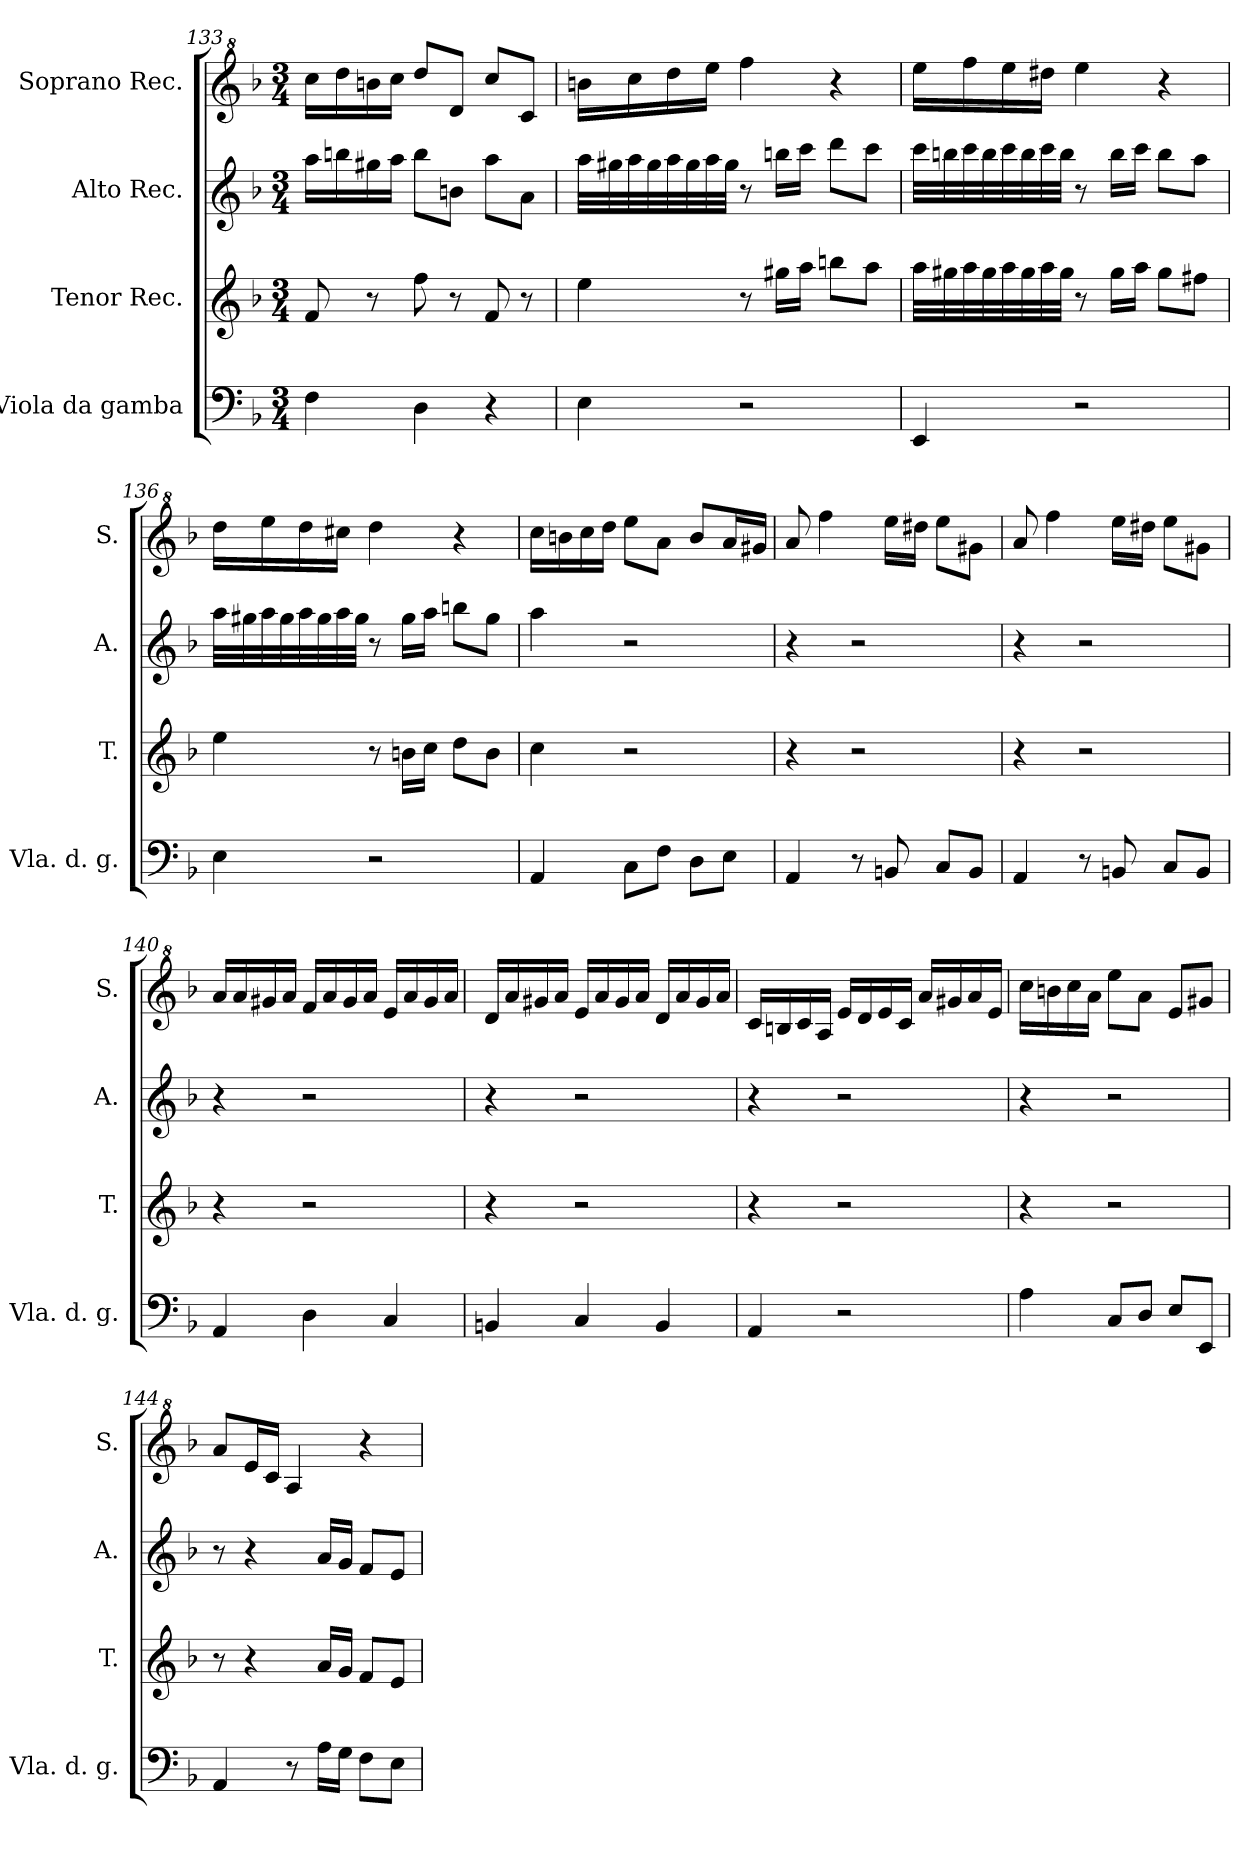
**kern	**kern	**kern	**kern
*part4	*part3	*part2	*part1
*staff4	*staff3	*staff2	*staff1
*I"Viola da gamba	*I"Tenor Rec.	*I"Alto Rec.	*I"Soprano Rec.
*I'Vla. d. g.	*I'T.	*I'A.	*I'S.
!!LO:LB:g=z
*clefF4	*clefG2	*clefG2	*clefG^2
*k[b-]	*k[b-]	*k[b-]	*k[b-]
*M3/4	*M3/4	*M3/4	*M3/4
=133	=133	=133	=133
4F\	8f/	16aa\LL	16ccc\LL
.	.	16bbn\	16ddd\
.	8r	16gg#X\	16bbn\
.	.	16aa\JJ	16ccc\JJ
4D\	8ff\	8bb\L	8ddd/L
.	8r	8bn\J	8dd/J
4r	8f/	8aa\L	8ccc/L
.	8r	8a\J	8cc/J
=134	=134	=134	=134
4E\	4ee\	32aa\LLL	16bbn\LL
.	.	32gg#X\	.
.	.	32aa\	16ccc\
.	.	32gg#\	.
.	.	32aa\	16ddd\
.	.	32gg#\	.
.	.	32aa\	16eee\JJ
.	.	32gg#\JJJ	.
2r	8r	8r	4fff\
.	16gg#X\LL	16bbn\LL	.
.	16aa\JJ	16ccc\JJ	.
.	8bbn\L	8ddd\L	4r
.	8aa\J	8ccc\J	.
=135	=135	=135	=135
4EE/	32aa\LLL	32ccc\LLL	16eee\LL
.	32gg#X\	32bbn\	.
.	32aa\	32ccc\	16fff\
.	32gg#\	32bb\	.
.	32aa\	32ccc\	16eee\
.	32gg#\	32bb\	.
.	32aa\	32ccc\	16ddd#X\JJ
.	32gg#\JJJ	32bb\JJJ	.
2r	8r	8r	4eee\
.	16gg#\LL	16bb\LL	.
.	16aa\JJ	16ccc\JJ	.
.	8gg#\L	8bb\L	4r
.	8ff#X\J	8aa\J	.
=136	=136	=136	=136
4E\	4ee\	32aa\LLL	16ddd\LL
.	.	32gg#X\	.
.	.	32aa\	16eee\
.	.	32gg#\	.
.	.	32aa\	16ddd\
.	.	32gg#\	.
.	.	32aa\	16ccc#X\JJ
.	.	32gg#\JJJ	.
2r	8r	8r	4ddd\
.	16bn\LL	16gg#\LL	.
.	16cc\JJ	16aa\JJ	.
.	8dd\L	8bbn\L	4r
.	8b\J	8gg#\J	.
=137	=137	=137	=137
4AA/	4cc\	4aa\	16ccc\LL
.	.	.	16bbn\
.	.	.	16ccc\
.	.	.	16ddd\JJ
8C\L	2r	2r	8eee\L
8F\J	.	.	8aa\J
8D\L	.	.	8bb/L
8E\J	.	.	16aa/L
.	.	.	16gg#X/JJ
!!LO:LB:g=z
=138	=138	=138	=138
4AA/	4r	4r	8aa/
.	.	.	4fff\
8r	2r	2r	.
8BBn/	.	.	16eee\LL
.	.	.	16ddd#X\JJ
8C/L	.	.	8eee\L
8BB/J	.	.	8gg#X\J
=139	=139	=139	=139
4AA/	4r	4r	8aa/
.	.	.	4fff\
8r	2r	2r	.
8BBn/	.	.	16eee\LL
.	.	.	16ddd#X\JJ
8C/L	.	.	8eee\L
8BB/J	.	.	8gg#X\J
=140	=140	=140	=140
4AA/	4r	4r	16aa/LL
.	.	.	16aa/
.	.	.	16gg#X/
.	.	.	16aa/JJ
4D\	2r	2r	16ff/LL
.	.	.	16aa/
.	.	.	16gg#/
.	.	.	16aa/JJ
4C/	.	.	16ee/LL
.	.	.	16aa/
.	.	.	16gg#/
.	.	.	16aa/JJ
=141	=141	=141	=141
4BBn/	4r	4r	16dd/LL
.	.	.	16aa/
.	.	.	16gg#X/
.	.	.	16aa/JJ
4C/	2r	2r	16ee/LL
.	.	.	16aa/
.	.	.	16gg#/
.	.	.	16aa/JJ
4BB/	.	.	16dd/LL
.	.	.	16aa/
.	.	.	16gg#/
.	.	.	16aa/JJ
=142	=142	=142	=142
4AA/	4r	4r	16cc/LL
.	.	.	16bn/
.	.	.	16cc/
.	.	.	16a/JJ
2r	2r	2r	16ee/LL
.	.	.	16dd/
.	.	.	16ee/
.	.	.	16cc/JJ
.	.	.	16aa/LL
.	.	.	16gg#X/
.	.	.	16aa/
.	.	.	16ee/JJ
=143	=143	=143	=143
4A\	4r	4r	16ccc\LL
.	.	.	16bbn\
.	.	.	16ccc\
.	.	.	16aa\JJ
8C/L	2r	2r	8eee\L
8D/J	.	.	8aa\J
8E/L	.	.	8ee/L
8EE/J	.	.	8gg#X/J
=144	=144	=144	=144
4AA/	8r	8r	8aa/L
.	4r	4r	16ee/L
.	.	.	16cc/JJ
8r	.	.	4a/
16A\LL	16a/LL	16a/LL	.
16G\JJ	16g/JJ	16g/JJ	.
8F\L	8f/L	8f/L	4r
8E\J	8e/J	8e/J	.
=	=	=	=
*-	*-	*-	*-
